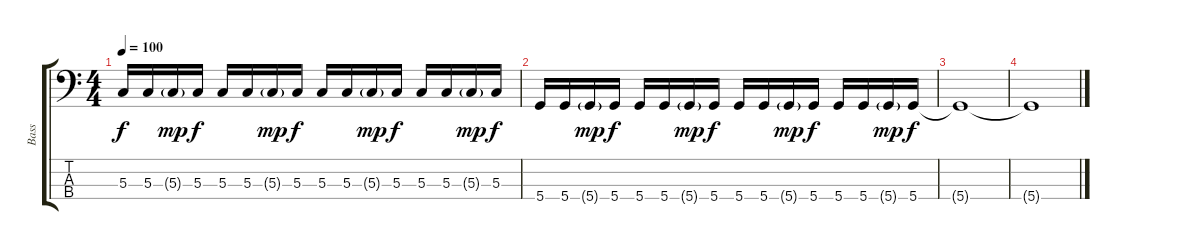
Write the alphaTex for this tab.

\track ("Bass" "Bass") {instrument electricbassfinger}
\staff {score tabs}
\tuning (F2 C2 G1 D1) {hide}
\ts (4 4)
\tempo 100
\clef f4
\ks c
5.3.16{dy f} 5.3.16 5.3{g}.16{dy mp} 5.3.16{dy f} 5.3.16 5.3.16 5.3{g}.16{dy mp} 5.3.16{dy f} 5.3.16 5.3.16 5.3{g}.16{dy mp} 5.3.16{dy f} 5.3.16 5.3.16 5.3{g}.16{dy mp} 5.3.16{dy f} |
5.4.16{volume 3} 5.4.16 5.4{g}.16{dy mp} 5.4.16{dy f} 5.4.16 5.4.16 5.4{g}.16{dy mp} 5.4.16{dy f} 5.4.16 5.4.16 5.4{g}.16{dy mp} 5.4.16{dy f} 5.4.16 5.4.16 5.4{g}.16{dy mp} 5.4.16{dy f} |
5.4{t}.1 |
5.4{t}.1
